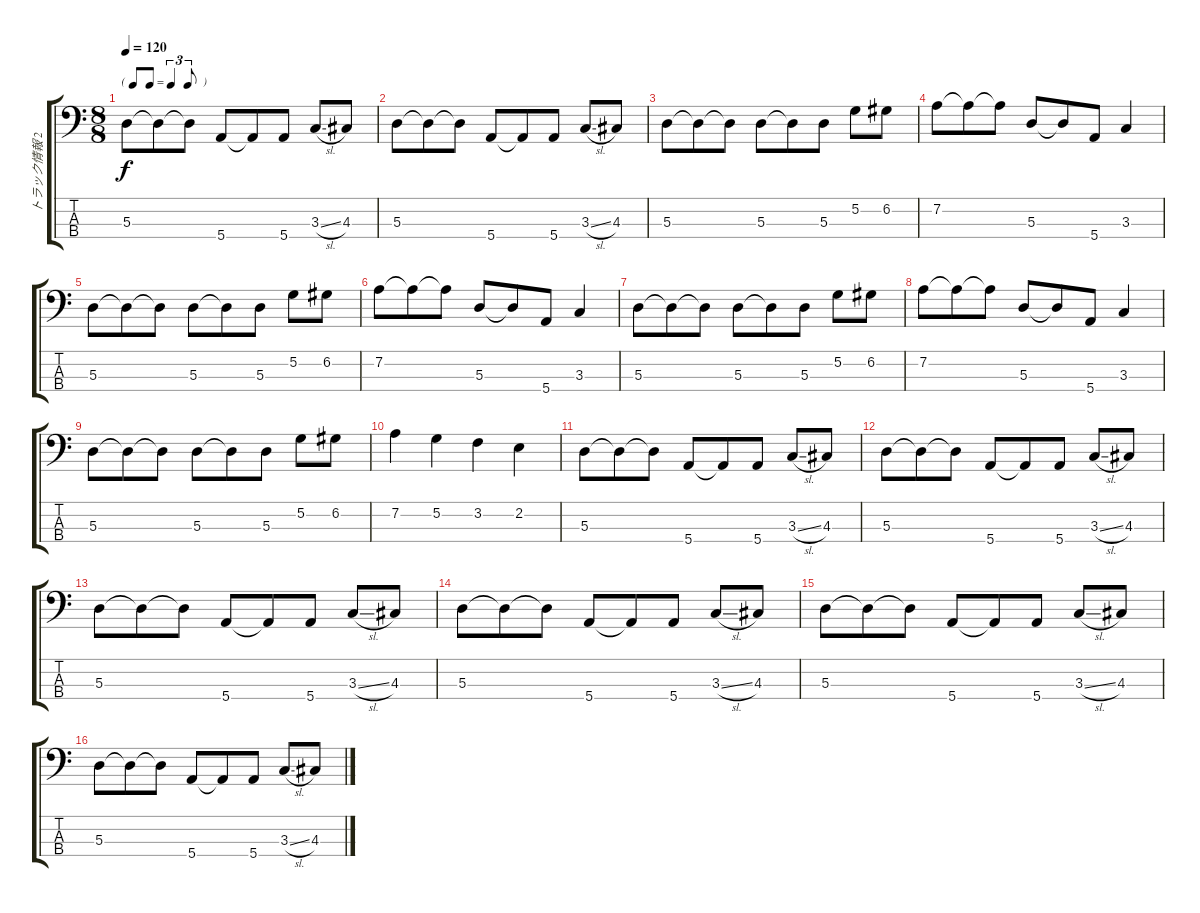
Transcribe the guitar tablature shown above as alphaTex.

\track ("トラック情報 2" "トラック情報 2") {instrument electricbassfinger}
\staff {score tabs}
\tuning (G2 D2 A1 E1) {hide}
\ts (8 8)
\tf triplet8th
\tempo 120
\clef f4
\ks c
5.3.8{dy f} 5.3{t}.8 5.3{t}.8 5.4.8 5.4{t}.8 5.4.8 3.3{sl}.8 4.3.8 |
5.3.8 5.3{t}.8 5.3{t}.8 5.4.8 5.4{t}.8 5.4.8 3.3{sl}.8 4.3.8 |
5.3.8 5.3{t}.8 5.3{t}.8 5.3.8 5.3{t}.8 5.3.8 5.2.8 6.2.8 |
7.2.8 7.2{t}.8 7.2{t}.8 5.3.8 5.3{t}.8 5.4.8 3.3.4 |
5.3.8 5.3{t}.8 5.3{t}.8 5.3.8 5.3{t}.8 5.3.8 5.2.8 6.2.8 |
7.2.8 7.2{t}.8 7.2{t}.8 5.3.8 5.3{t}.8 5.4.8 3.3.4 |
5.3.8 5.3{t}.8 5.3{t}.8 5.3.8 5.3{t}.8 5.3.8 5.2.8 6.2.8 |
7.2.8 7.2{t}.8 7.2{t}.8 5.3.8 5.3{t}.8 5.4.8 3.3.4 |
5.3.8 5.3{t}.8 5.3{t}.8 5.3.8 5.3{t}.8 5.3.8 5.2.8 6.2.8 |
7.2.4 5.2.4 3.2.4 2.2.4 |
5.3.8 5.3{t}.8 5.3{t}.8 5.4.8 5.4{t}.8 5.4.8 3.3{sl}.8 4.3.8 |
5.3.8 5.3{t}.8 5.3{t}.8 5.4.8 5.4{t}.8 5.4.8 3.3{sl}.8 4.3.8 |
5.3.8 5.3{t}.8 5.3{t}.8 5.4.8 5.4{t}.8 5.4.8 3.3{sl}.8 4.3.8 |
5.3.8 5.3{t}.8 5.3{t}.8 5.4.8 5.4{t}.8 5.4.8 3.3{sl}.8 4.3.8 |
5.3.8 5.3{t}.8 5.3{t}.8 5.4.8 5.4{t}.8 5.4.8 3.3{sl}.8 4.3.8 |
5.3.8 5.3{t}.8 5.3{t}.8 5.4.8 5.4{t}.8 5.4.8 3.3{sl}.8 4.3.8
